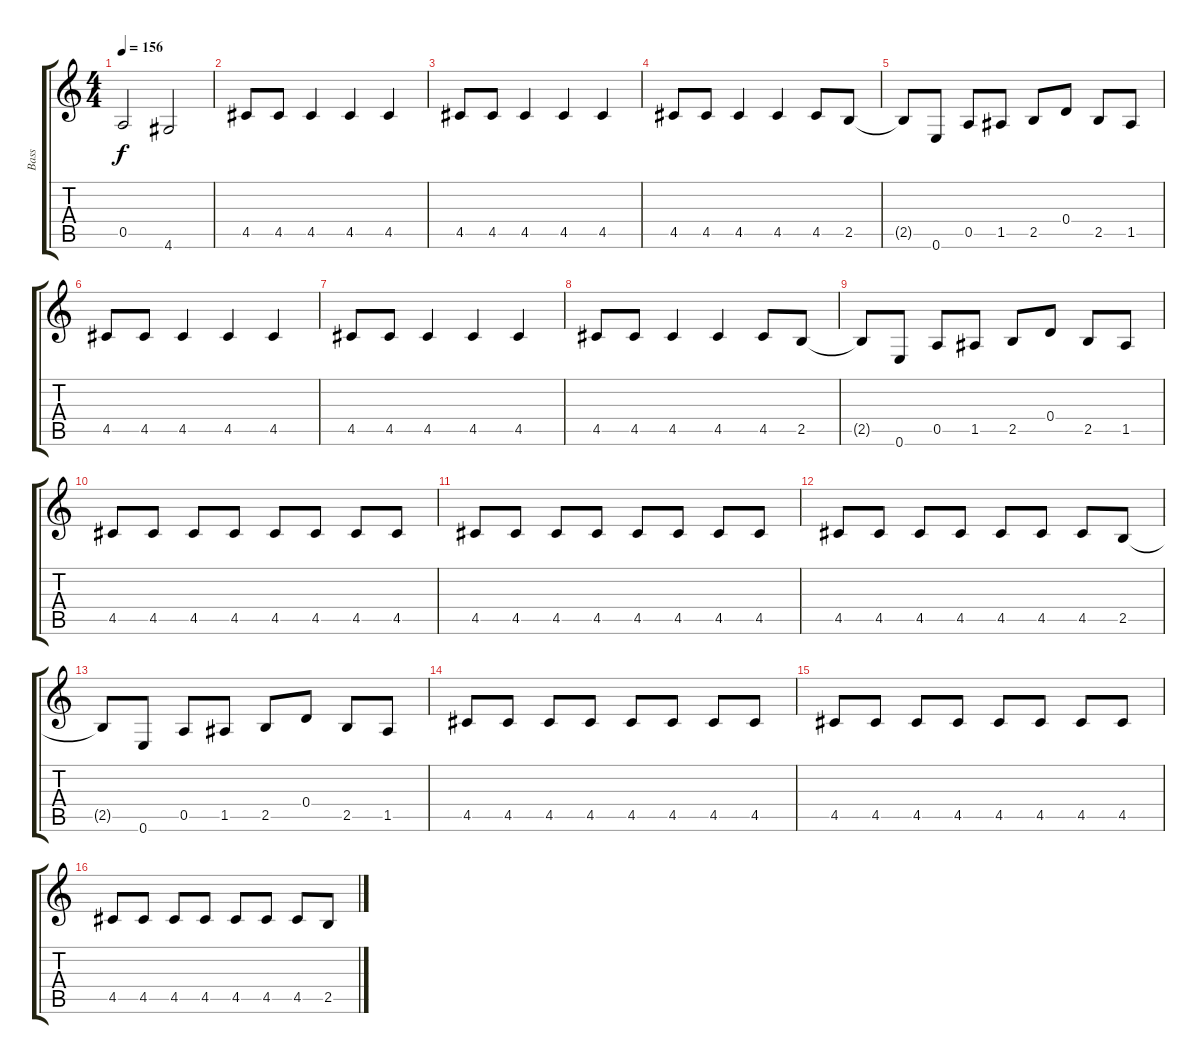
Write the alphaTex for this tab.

\track ("Bass" "Bass") {instrument electricbasspick}
\staff {score tabs}
\tuning (E4 B3 G3 D3 A2 E2) {hide}
\ts (4 4)
\tempo 156
\clef g2
\ks c
0.5.2{dy f} 4.6.2 |
4.5.8 4.5.8 4.5.4 4.5.4 4.5.4 |
4.5.8 4.5.8 4.5.4 4.5.4 4.5.4 |
4.5.8 4.5.8 4.5.4 4.5.4 4.5.8 2.5.8 |
2.5{t}.8 0.6.8 0.5.8 1.5.8 2.5.8 0.4.8 2.5.8 1.5.8 |
4.5.8 4.5.8 4.5.4 4.5.4 4.5.4 |
4.5.8 4.5.8 4.5.4 4.5.4 4.5.4 |
4.5.8 4.5.8 4.5.4 4.5.4 4.5.8 2.5.8 |
2.5{t}.8 0.6.8 0.5.8 1.5.8 2.5.8 0.4.8 2.5.8 1.5.8 |
4.5.8 4.5.8 4.5.8 4.5.8 4.5.8 4.5.8 4.5.8 4.5.8 |
4.5.8 4.5.8 4.5.8 4.5.8 4.5.8 4.5.8 4.5.8 4.5.8 |
4.5.8 4.5.8 4.5.8 4.5.8 4.5.8 4.5.8 4.5.8 2.5.8 |
2.5{t}.8 0.6.8 0.5.8 1.5.8 2.5.8 0.4.8 2.5.8 1.5.8 |
4.5.8 4.5.8 4.5.8 4.5.8 4.5.8 4.5.8 4.5.8 4.5.8 |
4.5.8 4.5.8 4.5.8 4.5.8 4.5.8 4.5.8 4.5.8 4.5.8 |
4.5.8 4.5.8 4.5.8 4.5.8 4.5.8 4.5.8 4.5.8 2.5.8
